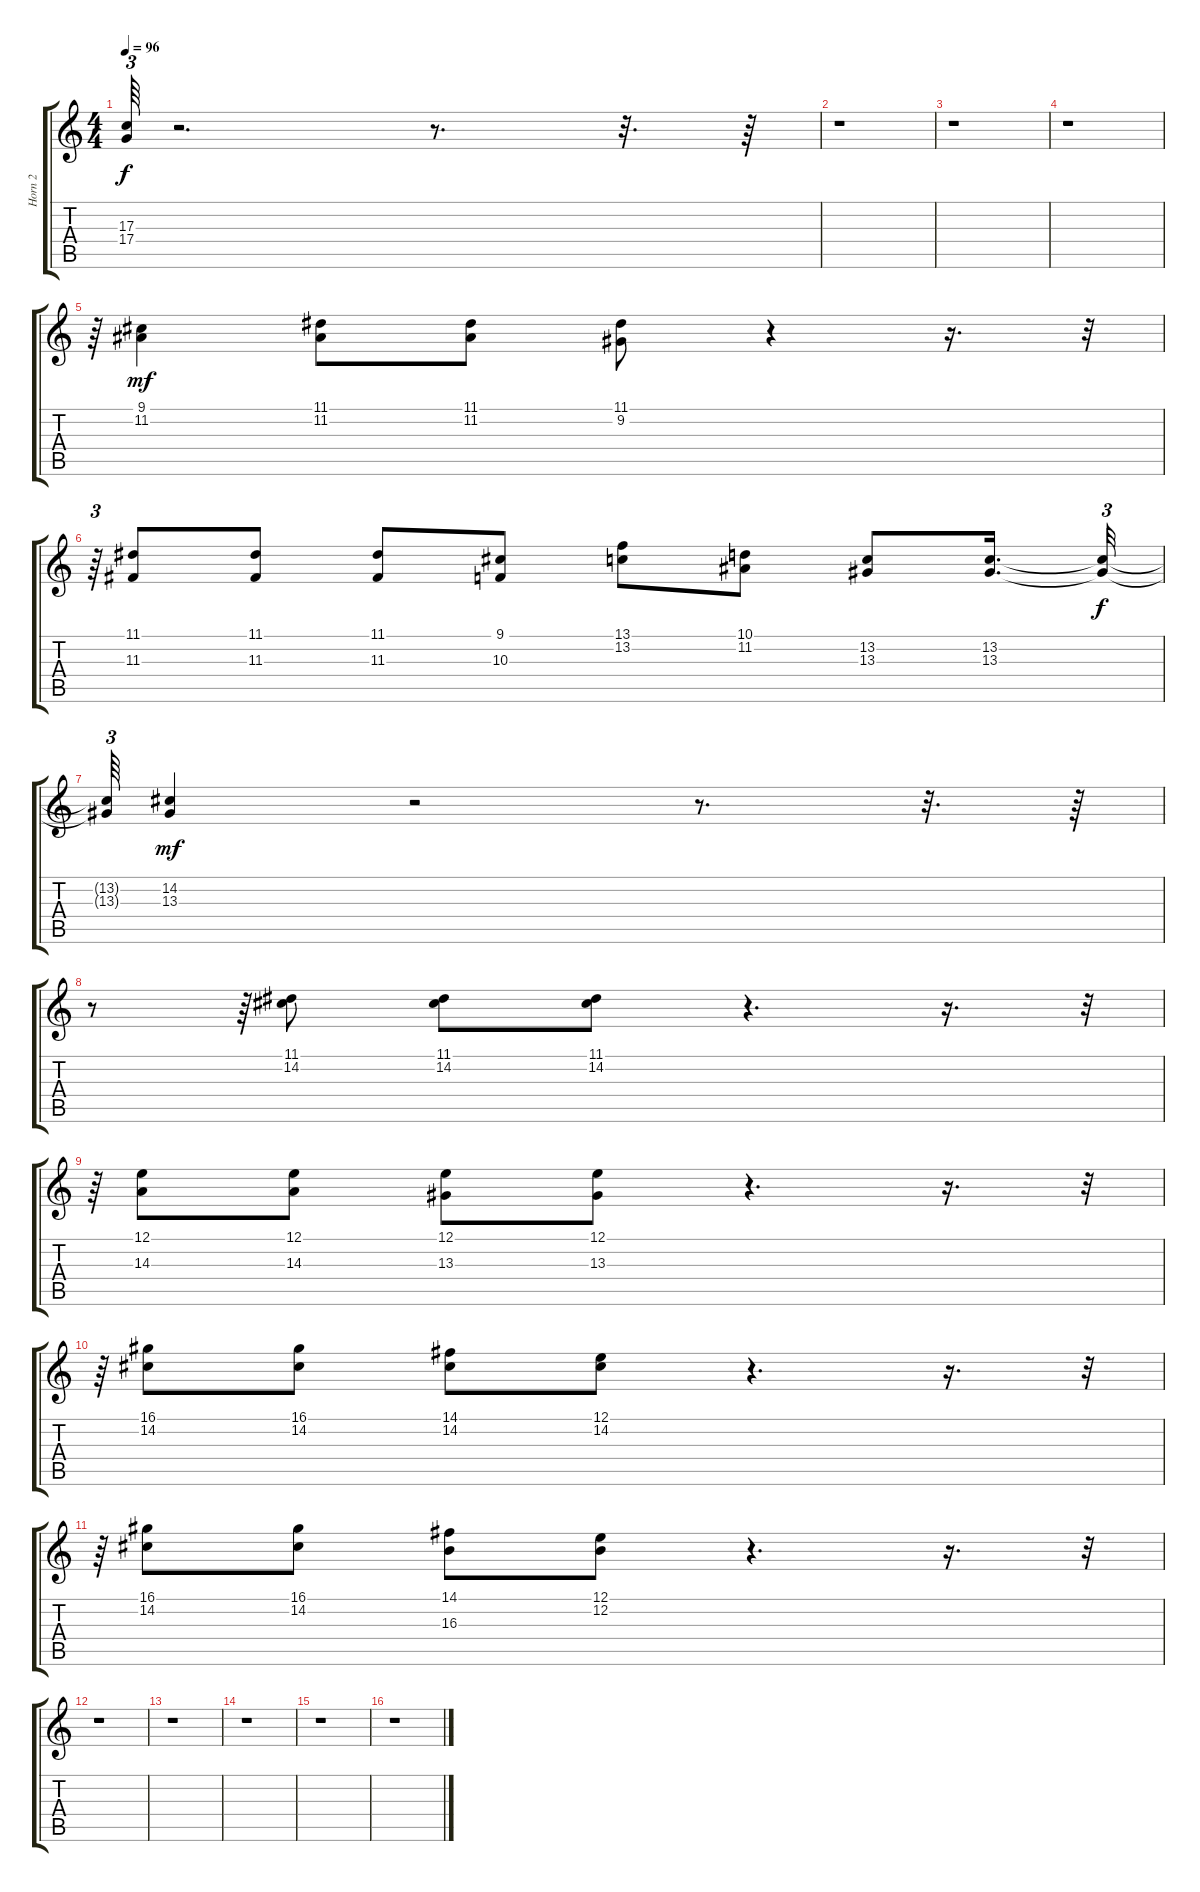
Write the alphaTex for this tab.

\track ("Horn 2" "Horn 2") {instrument frenchhorn}
\staff {score tabs}
\tuning (E4 B3 G3 D3 A2 E2) {hide}
\ts (4 4)
\tempo 96
\clef g2
\ks c
(17.3{t} 17.4{t}).64{tu (3 2) dy f} r.2{d} r.8{d} r.32{d} r.64 |
r.1 |
r.1 |
r.1 |
r.64{tu (3 2)} (9.1 11.2).4{dy mf} (11.1 11.2).8 (11.1 11.2).8 (11.1 9.2).8 r.4 r.16{d} r.32{tu (3 2)} |
r.64{tu (3 2)} (11.1 11.3).8 (11.1 11.3).8 (11.1 11.3).8 (9.1 10.3).8 (13.1 13.2).8 (10.1 11.2).8 (13.2 13.3).8 (13.2 13.3).16{d} (13.2{t} 13.3{t}).32{tu (3 2) dy f} |
(13.2{t} 13.3{t}).64{tu (3 2)} (14.2 13.3).4{dy mf} r.2 r.8{d} r.32{d} r.64 |
r.8 r.64{tu (3 2)} (11.1 14.2).8 (11.1 14.2).8 (11.1 14.2).8 r.4{d} r.16{d} r.32{tu (3 2)} |
r.64{tu (3 2)} (12.1 14.3).8 (12.1 14.3).8 (12.1 13.3).8 (12.1 13.3).8 r.4{d} r.16{d} r.32{tu (3 2)} |
r.64{tu (3 2)} (16.1 14.2).8 (16.1 14.2).8 (14.1 14.2).8 (12.1 14.2).8 r.4{d} r.16{d} r.32{tu (3 2)} |
r.64{tu (3 2)} (16.1 14.2).8 (16.1 14.2).8 (14.1 16.3).8 (12.1 12.2).8 r.4{d} r.16{d} r.32{tu (3 2)} |
r.1 |
r.1 |
r.1 |
r.1 |
r.1
